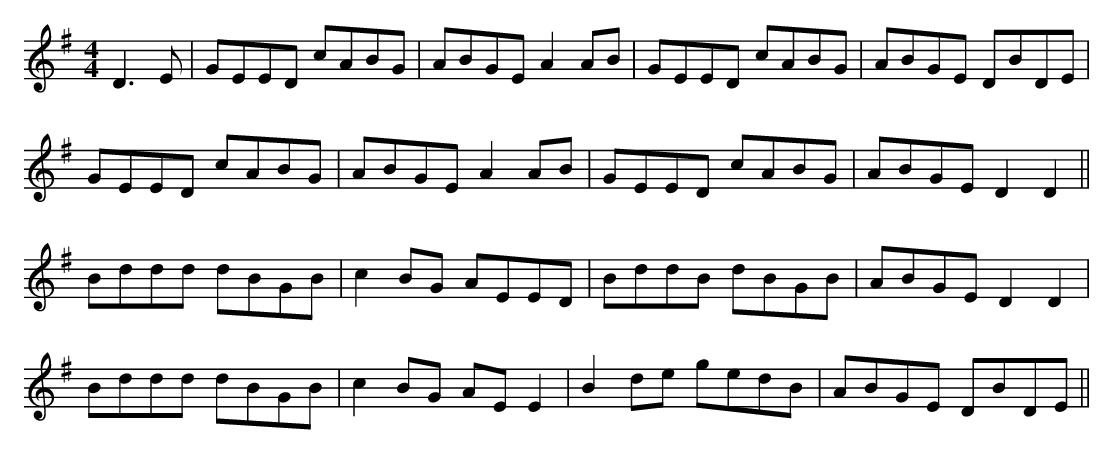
X:1
M:4/4
K:Emin
D3E|GEED cABG|ABGE A2 AB|GEED cABG|ABGE DBDE|
GEED cABG|ABGE A2 AB|GEED cABG|ABGE D2 D2||
Bddd dBGB|c2 BG AEED|BddB dBGB|ABGE D2 D2|
Bddd dBGB|c2 BG AEE2|B2de gedB|ABGE DBDE||
